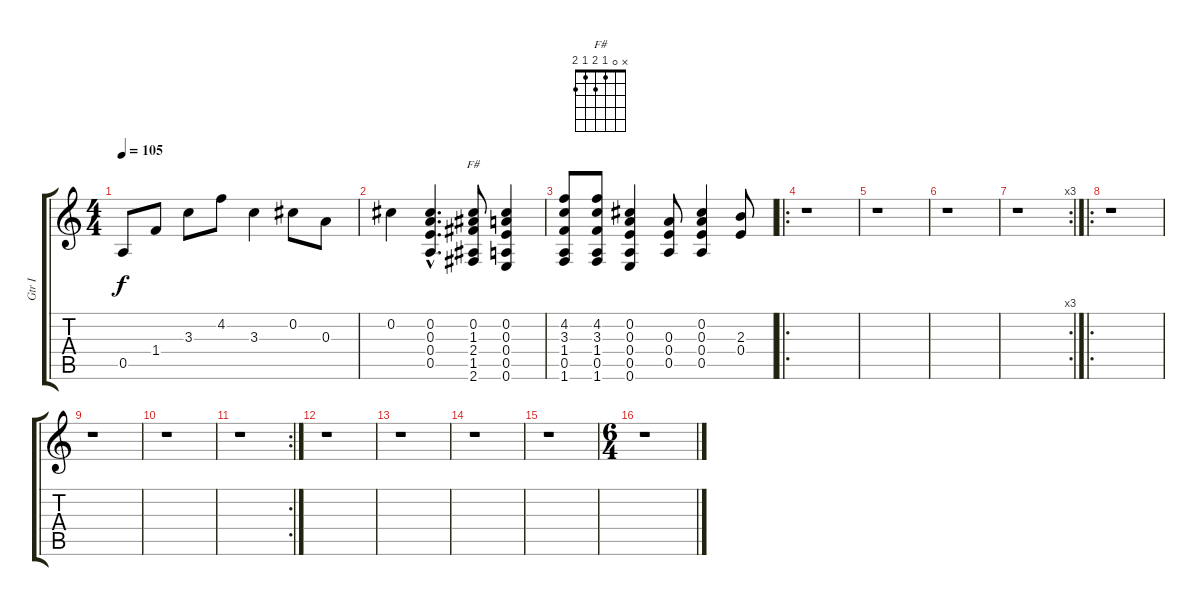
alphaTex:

\track ("Gtr I" "Gtr I") {instrument acousticguitarsteel}
\staff {score tabs}
\tuning (E4 Db4 A3 E3 A2 E2) {hide}
\chord ("F#" x 0 1 2 1 2)
\ts (4 4)
\tempo 105
\clef g2
\ks c
0.5.8{dy f} 1.4.8 3.3.8 4.2.8 3.3.4 0.2.8 0.3.8 |
0.2.4 (0.2{hac} 0.3{hac} 0.4{hac} 0.5{hac}).4{d} (0.2 1.3 2.4 1.5 2.6).8{ch "F#"} (0.2 0.3 0.4 0.5 0.6).4 |
(4.2 3.3 1.4 0.5 1.6).8 (4.2 3.3 1.4 0.5 1.6).8 (0.2 0.3 0.4 0.5 0.6).4 (0.3 0.4 0.5).8 (0.2 0.3 0.4 0.5).4 (2.3 0.4).8 |
\ro
r.1 |
r.1 |
r.1 |
\rc 3
r.1 |
\ro
r.1 |
r.1 |
r.1 |
\rc 2
r.1 |
r.1 |
r.1 |
r.1 |
r.1 |
\ts (6 4)
r.1
